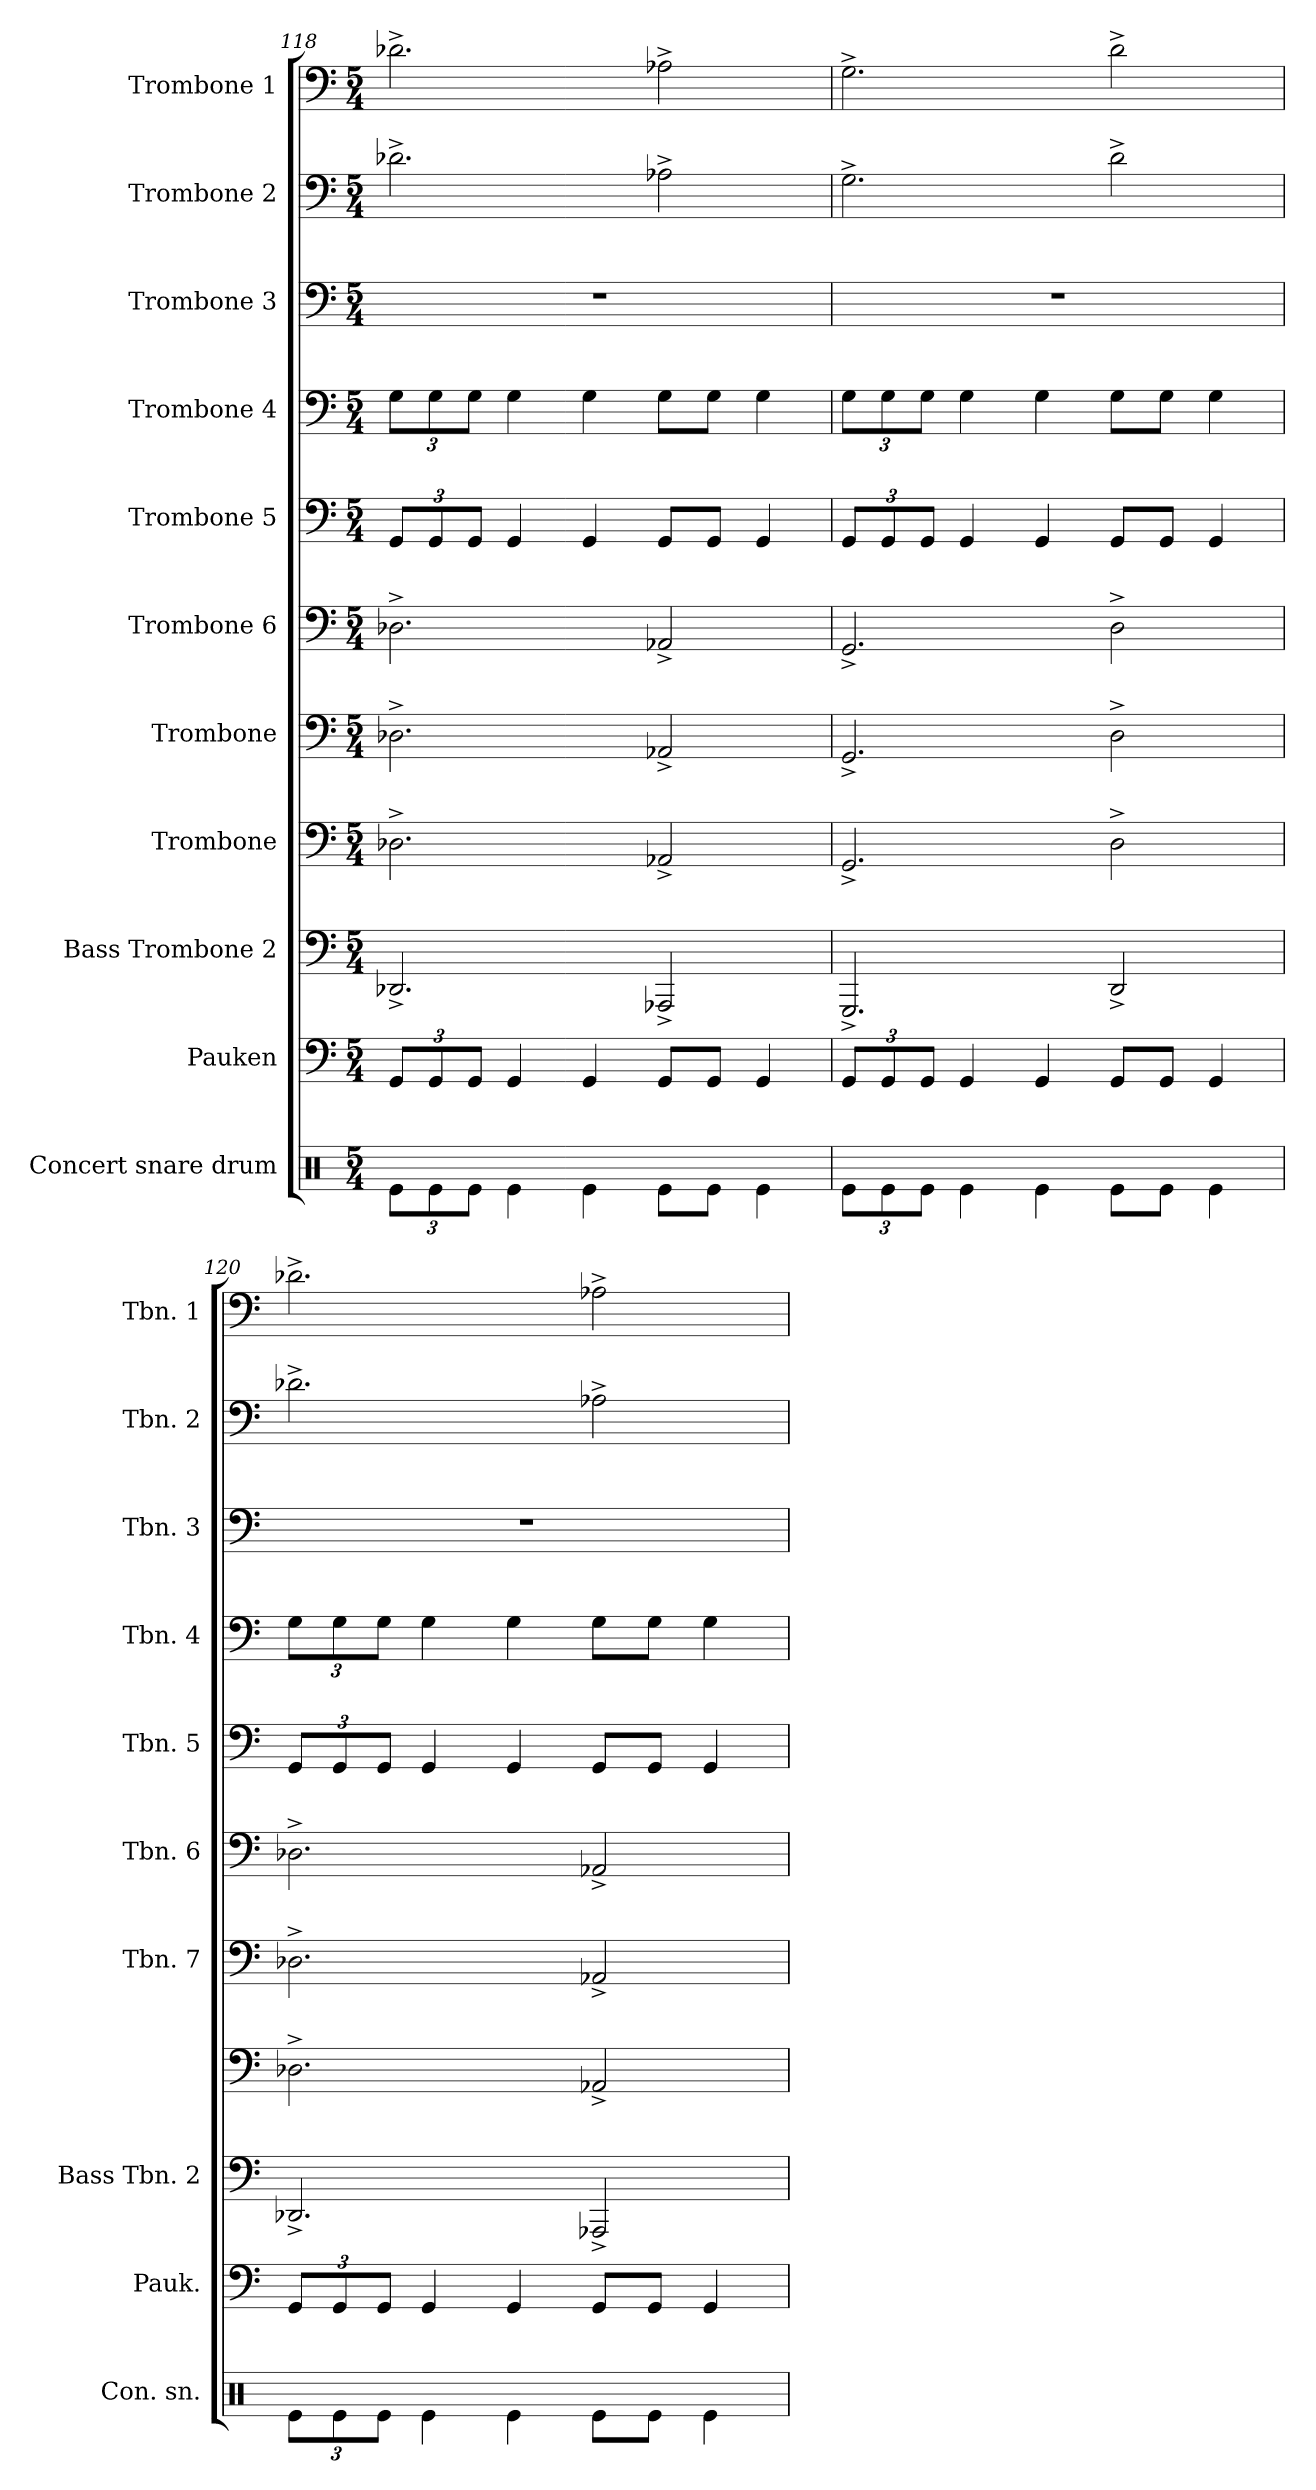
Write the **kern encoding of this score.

**kern	**kern	**kern	**kern	**kern	**kern	**kern	**kern	**kern	**kern	**kern
*part11	*part10	*part9	*part8	*part7	*part6	*part5	*part4	*part3	*part2	*part1
*staff11	*staff10	*staff9	*staff8	*staff7	*staff6	*staff5	*staff4	*staff3	*staff2	*staff1
*I"Concert snare drum	*I"Pauken	*I"Bass Trombone 2	*I"Trombone	*I"Trombone	*I"Trombone 6	*I"Trombone 5	*I"Trombone 4	*I"Trombone 3	*I"Trombone 2	*I"Trombone 1
*I'Con. sn.	*I'Pauk.	*I'Bass Tbn. 2	*	*I'Tbn. 7	*I'Tbn. 6	*I'Tbn. 5	*I'Tbn. 4	*I'Tbn. 3	*I'Tbn. 2	*I'Tbn. 1
*clefX	*clefF4	*clefF4	*clefF4	*clefF4	*clefF4	*clefF4	*clefF4	*clefF4	*clefF4	*clefF4
*k[]	*k[]	*k[]	*k[]	*k[]	*k[]	*k[]	*k[]	*k[]	*k[]	*k[]
*M5/4	*M5/4	*M5/4	*M5/4	*M5/4	*M5/4	*M5/4	*M5/4	*M5/4	*M5/4	*M5/4
*Xbrackettup	*Xbrackettup	*	*	*	*	*Xbrackettup	*Xbrackettup	*	*	*
=118	=118	=118	=118	=118	=118	=118	=118	=118	=118	=118
12Re\L	12GG/L	2.DD-X^/	2.D-X^\	2.D-X^\	2.D-X^\	12GG/L	12G\L	4%5r	2.d-X^\	2.d-X^\
12Re\	12GG/	.	.	.	.	12GG/	12G\	.	.	.
12Re\J	12GG/J	.	.	.	.	12GG/J	12G\J	.	.	.
4Re\	4GG/	.	.	.	.	4GG/	4G\	.	.	.
4Re\	4GG/	.	.	.	.	4GG/	4G\	.	.	.
8Re\L	8GG/L	2AAA-X^/	2AA-X^/	2AA-X^/	2AA-X^/	8GG/L	8G\L	.	2A-X^\	2A-X^\
8Re\J	8GG/J	.	.	.	.	8GG/J	8G\J	.	.	.
4Re\	4GG/	.	.	.	.	4GG/	4G\	.	.	.
!!LO:PB:g=z
=119	=119	=119	=119	=119	=119	=119	=119	=119	=119	=119
12Re\L	12GG/L	2.GGG^/	2.GG^/	2.GG^/	2.GG^/	12GG/L	12G\L	4%5r	2.G^\	2.G^\
12Re\	12GG/	.	.	.	.	12GG/	12G\	.	.	.
12Re\J	12GG/J	.	.	.	.	12GG/J	12G\J	.	.	.
4Re\	4GG/	.	.	.	.	4GG/	4G\	.	.	.
4Re\	4GG/	.	.	.	.	4GG/	4G\	.	.	.
8Re\L	8GG/L	2DD^/	2D^\	2D^\	2D^\	8GG/L	8G\L	.	2d^\	2d^\
8Re\J	8GG/J	.	.	.	.	8GG/J	8G\J	.	.	.
4Re\	4GG/	.	.	.	.	4GG/	4G\	.	.	.
=120	=120	=120	=120	=120	=120	=120	=120	=120	=120	=120
12Re\L	12GG/L	2.DD-X^/	2.D-X^\	2.D-X^\	2.D-X^\	12GG/L	12G\L	4%5r	2.d-X^\	2.d-X^\
12Re\	12GG/	.	.	.	.	12GG/	12G\	.	.	.
12Re\J	12GG/J	.	.	.	.	12GG/J	12G\J	.	.	.
4Re\	4GG/	.	.	.	.	4GG/	4G\	.	.	.
4Re\	4GG/	.	.	.	.	4GG/	4G\	.	.	.
8Re\L	8GG/L	2AAA-X^/	2AA-X^/	2AA-X^/	2AA-X^/	8GG/L	8G\L	.	2A-X^\	2A-X^\
8Re\J	8GG/J	.	.	.	.	8GG/J	8G\J	.	.	.
4Re\	4GG/	.	.	.	.	4GG/	4G\	.	.	.
=	=	=	=	=	=	=	=	=	=	=
*-	*-	*-	*-	*-	*-	*-	*-	*-	*-	*-
